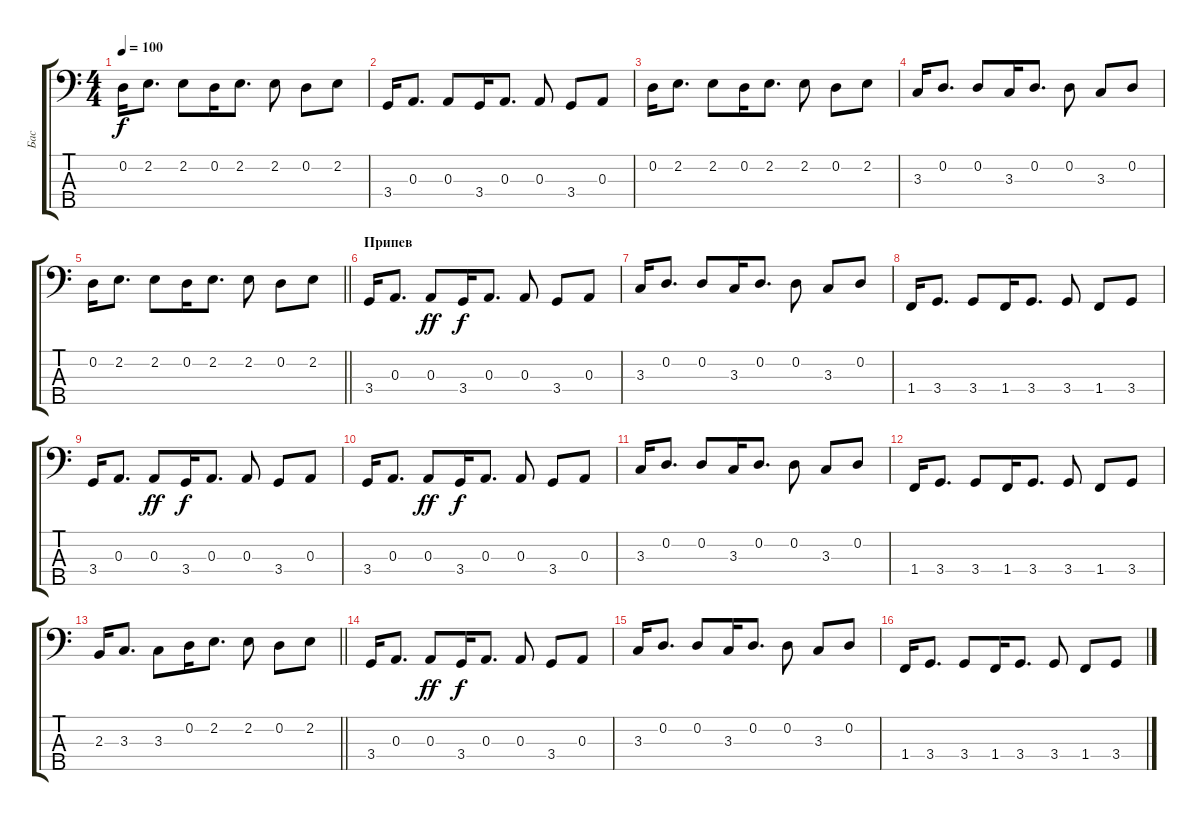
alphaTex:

\track ("Бас" "Бас") {instrument fretlessbass}
\staff {score tabs}
\tuning (G2 D2 A1 E1 B0) {hide}
\ts (4 4)
\tempo 100
\clef f4
\ks c
0.2.16{dy f} 2.2.8{d} 2.2.8 0.2.16 2.2.8{d} 2.2.8 0.2.8 2.2.8 |
3.4.16 0.3.8{d} 0.3.8 3.4.16 0.3.8{d} 0.3.8 3.4.8 0.3.8 |
0.2.16 2.2.8{d} 2.2.8 0.2.16 2.2.8{d} 2.2.8 0.2.8 2.2.8 |
3.3.16 0.2.8{d} 0.2.8 3.3.16 0.2.8{d} 0.2.8 3.3.8 0.2.8 |
\barLineRight lightlight
0.2.16 2.2.8{d} 2.2.8 0.2.16 2.2.8{d} 2.2.8 0.2.8 2.2.8 |
\section ("" "Припев")
3.4.16 0.3.8{d} 0.3.8{dy ff} 3.4.16{dy f} 0.3.8{d} 0.3.8 3.4.8 0.3.8 |
3.3.16 0.2.8{d} 0.2.8 3.3.16 0.2.8{d} 0.2.8 3.3.8 0.2.8 |
1.4.16 3.4.8{d} 3.4.8 1.4.16 3.4.8{d} 3.4.8 1.4.8 3.4.8 |
3.4.16 0.3.8{d} 0.3.8{dy ff} 3.4.16{dy f} 0.3.8{d} 0.3.8 3.4.8 0.3.8 |
3.4.16 0.3.8{d} 0.3.8{dy ff} 3.4.16{dy f} 0.3.8{d} 0.3.8 3.4.8 0.3.8 |
3.3.16 0.2.8{d} 0.2.8 3.3.16 0.2.8{d} 0.2.8 3.3.8 0.2.8 |
1.4.16 3.4.8{d} 3.4.8 1.4.16 3.4.8{d} 3.4.8 1.4.8 3.4.8 |
\barLineRight lightlight
2.3.16 3.3.8{d} 3.3.8 0.2.16 2.2.8{d} 2.2.8 0.2.8 2.2.8 |
3.4.16 0.3.8{d} 0.3.8{dy ff} 3.4.16{dy f} 0.3.8{d} 0.3.8 3.4.8 0.3.8 |
3.3.16 0.2.8{d} 0.2.8 3.3.16 0.2.8{d} 0.2.8 3.3.8 0.2.8 |
1.4.16 3.4.8{d} 3.4.8 1.4.16 3.4.8{d} 3.4.8 1.4.8 3.4.8
